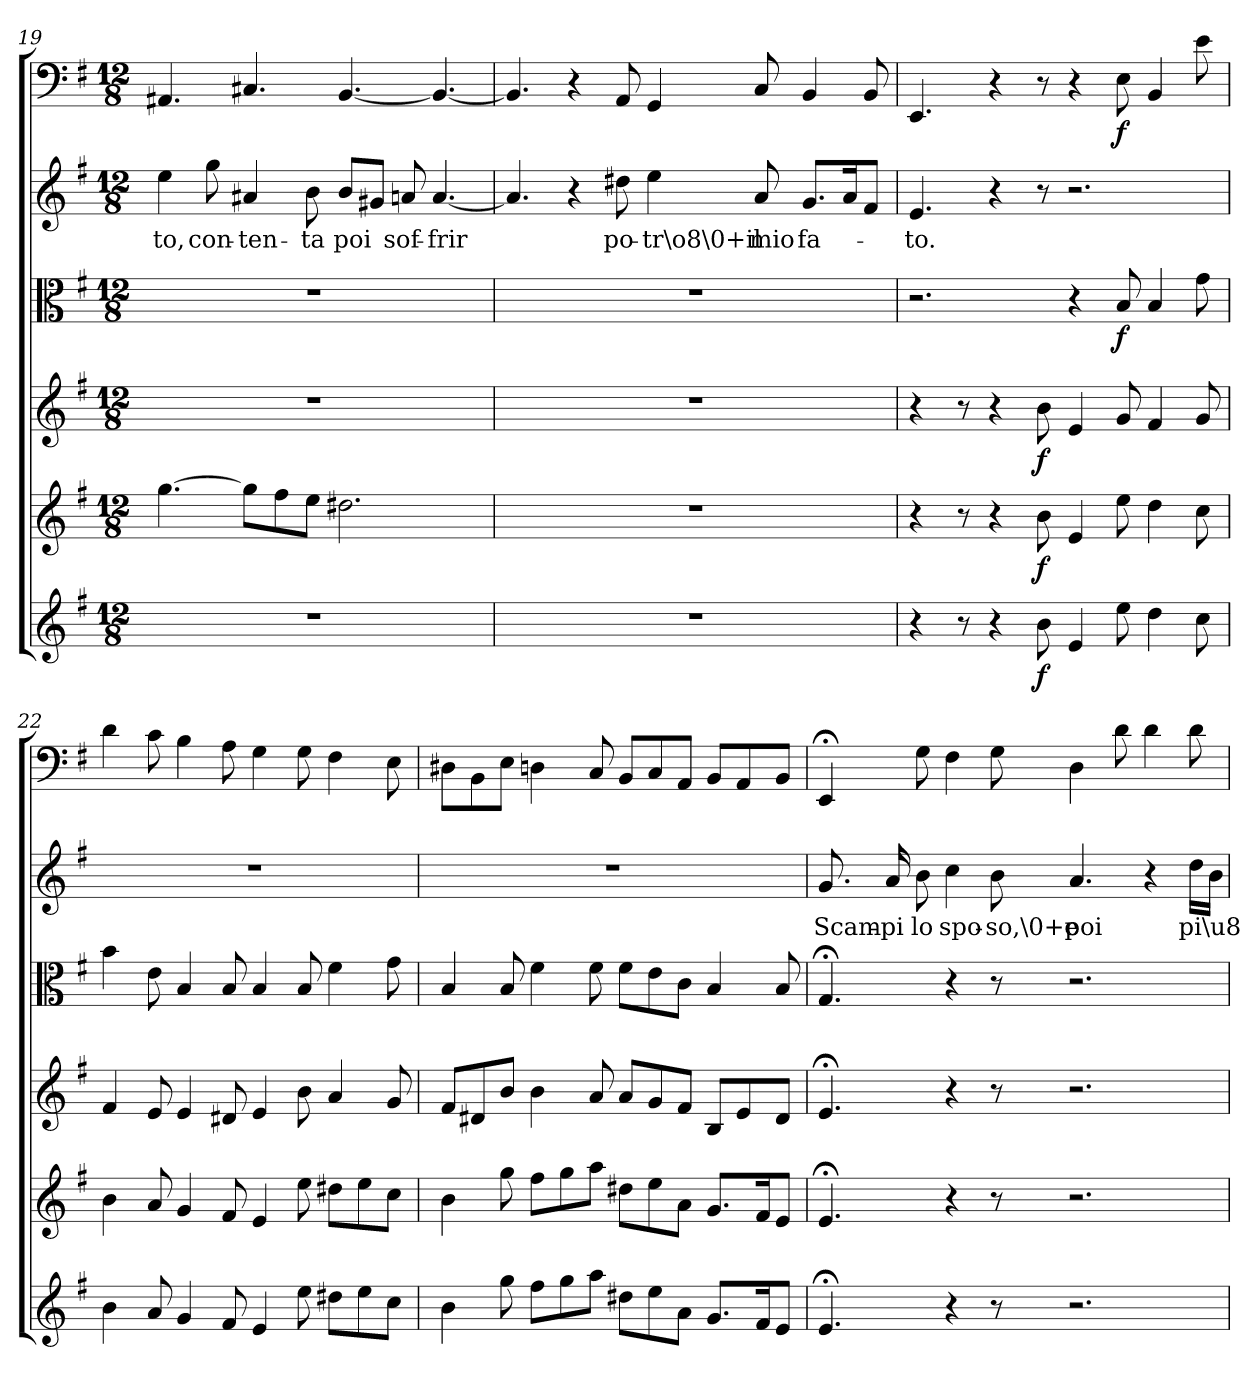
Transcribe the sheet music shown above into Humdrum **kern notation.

**kern	**dynam	**kern	**dynam	**kern	**dynam	**kern	**dynam	**kern	**text	**kern	**dynam
*part6	*part6	*part5	*part5	*part4	*part4	*part3	*part3	*part2	*part2	*part1	*part1
*staff6	*staff6	*staff5	*staff5	*staff4	*staff4	*staff3	*staff3	*staff2	*staff2	*staff1	*staff1
*clefG2	*	*clefG2	*	*clefG2	*	*clefC3	*	*clefG2	*	*clefF4	*
*k[f#]	*	*k[f#]	*	*k[f#]	*	*k[f#]	*	*k[f#]	*	*k[f#]	*
*e:	*	*e:	*	*e:	*	*e:	*	*e:	*	*e:	*
*M12/8	*	*M12/8	*	*M12/8	*	*M12/8	*	*M12/8	*	*M12/8	*
=19	=19	=19	=19	=19	=19	=19	=19	=19	=19	=19	=19
1.r	.	[4.gg\	.	1.r	.	1.r	.	4ee\	-to,	4.AA#X/	.
.	.	.	.	.	.	.	.	8gg\	con-	.	.
.	.	8gg\L]	.	.	.	.	.	4a#X/	-ten-	4.C#X/	.
.	.	8ff#\	.	.	.	.	.	.	.	.	.
.	.	8ee\J	.	.	.	.	.	8b\	-ta	.	.
.	.	2.dd#X\	.	.	.	.	.	8b/L	poi	[4.BB/	.
.	.	.	.	.	.	.	.	8g#X/J	.	.	.
.	.	.	.	.	.	.	.	8an/	sof-	.	.
.	.	.	.	.	.	.	.	[4.a/	-frir	4.BB/_	.
=20	=20	=20	=20	=20	=20	=20	=20	=20	=20	=20	=20
1.r	.	1.r	.	1.r	.	1.r	.	4.a/]	.	4.BB/]	.
.	.	.	.	.	.	.	.	4r	.	4r	.
.	.	.	.	.	.	.	.	8dd#X\	po-	8AA/	.
.	.	.	.	.	.	.	.	4ee\	-tr\o8\0+il	4GG/	.
.	.	.	.	.	.	.	.	8a/	mio	8C/	.
.	.	.	.	.	.	.	.	8.g/L	fa-	4BB/	.
.	.	.	.	.	.	.	.	16a/K	.	.	.
.	.	.	.	.	.	.	.	8f#/J	.	8BB/	.
=21	=21	=21	=21	=21	=21	=21	=21	=21	=21	=21	=21
4r	.	4r	.	4r	.	2.r	.	4.e/	-to.	4.EE/	.
8r	.	8r	.	8r	.	.	.	.	.	.	.
4r	.	4r	.	4r	.	.	.	4r	.	4r	.
8b\	f	8b\	f	8b\	f	.	.	8r	.	8r	.
4e/	.	4e/	.	4e/	.	4r	.	2.r	.	4r	.
8ee\	.	8ee\	.	8g/	.	8B/	f	.	.	8E\	f
4dd\	.	4dd\	.	4f#/	.	4B/	.	.	.	4BB/	.
8cc\	.	8cc\	.	8g/	.	8g\	.	.	.	8e\	.
=22	=22	=22	=22	=22	=22	=22	=22	=22	=22	=22	=22
4b\	.	4b\	.	4f#/	.	4b\	.	1.r	.	4d\	.
8a/	.	8a/	.	8e/	.	8e\	.	.	.	8c\	.
4g/	.	4g/	.	4e/	.	4B/	.	.	.	4B\	.
8f#/	.	8f#/	.	8d#X/	.	8B/	.	.	.	8A\	.
4e/	.	4e/	.	4e/	.	4B/	.	.	.	4G\	.
8ee\	.	8ee\	.	8b\	.	8B/	.	.	.	8G\	.
8dd#X\L	.	8dd#X\L	.	4a/	.	4f#\	.	.	.	4F#\	.
8ee\	.	8ee\	.	.	.	.	.	.	.	.	.
8cc\J	.	8cc\J	.	8g/	.	8g\	.	.	.	8E\	.
=23	=23	=23	=23	=23	=23	=23	=23	=23	=23	=23	=23
4b\	.	4b\	.	8f#/L	.	4B/	.	1.r	.	8D#X\L	.
.	.	.	.	8d#X/	.	.	.	.	.	8BB\	.
8gg\	.	8gg\	.	8b/J	.	8B/	.	.	.	8E\J	.
8ff#\L	.	8ff#\L	.	4b\	.	4f#\	.	.	.	4Dn\	.
8gg\	.	8gg\	.	.	.	.	.	.	.	.	.
8aa\J	.	8aa\J	.	8a/	.	8f#\	.	.	.	8C/	.
8dd#X\L	.	8dd#X\L	.	8a/L	.	8f#\L	.	.	.	8BB/L	.
8ee\	.	8ee\	.	8g/	.	8e\	.	.	.	8C/	.
8a\J	.	8a\J	.	8f#/J	.	8c\J	.	.	.	8AA/J	.
8.g/L	.	8.g/L	.	8B/L	.	4B/	.	.	.	8BB/L	.
.	.	.	.	8e/	.	.	.	.	.	8AA/	.
16f#/K	.	16f#/K	.	.	.	.	.	.	.	.	.
8e/J	.	8e/J	.	8d#/J	.	8B/	.	.	.	8BB/J	.
=24	=24	=24	=24	=24	=24	=24	=24	=24	=24	=24	=24
4.e;</	.	4.e;</	.	4.e;</	.	4.G;</	.	8.g/	Scam-	4EE;</	.
.	.	.	.	.	.	.	.	16a/	-pi	.	.
.	.	.	.	.	.	.	.	8b\	lo	8G\	.
4r	.	4r	.	4r	.	4r	.	4cc\	spo-	4F#\	.
8r	.	8r	.	8r	.	8r	.	8b\	-so,\0+e	8G\	.
2.r	.	2.r	.	2.r	.	2.r	.	4.a/	poi	4D\	.
.	.	.	.	.	.	.	.	.	.	8d\	.
.	.	.	.	.	.	.	.	4r	.	4d\	.
.	.	.	.	.	.	.	.	16dd\LL	pi\u8	8d\	.
.	.	.	.	.	.	.	.	16b\JJ	.	.	.
=	=	=	=	=	=	=	=	=	=	=	=
*-	*-	*-	*-	*-	*-	*-	*-	*-	*-	*-	*-
